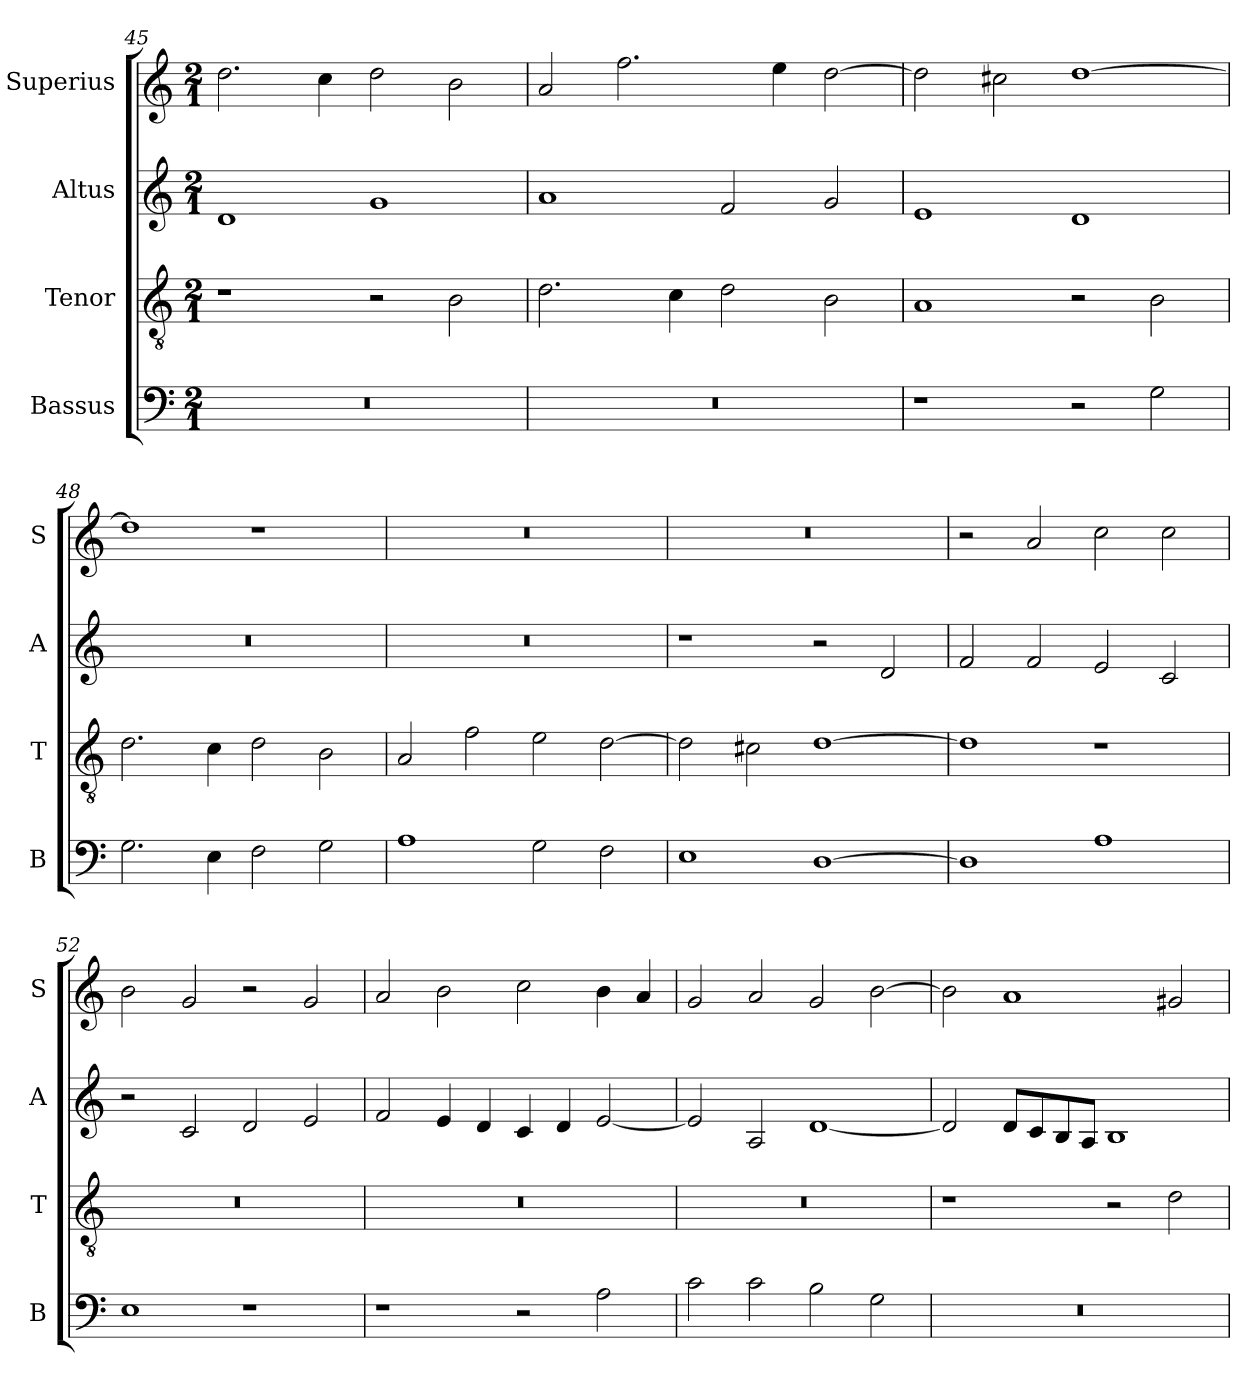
**kern	**kern	**kern	**kern
*part4	*part3	*part2	*part1
*staff4	*staff3	*staff2	*staff1
*I"Bassus	*I"Tenor	*I"Altus	*I"Superius
*I'B	*I'T	*I'A	*I'S
*clefF4	*clefGv2	*clefG2	*clefG2
*k[]	*k[]	*k[]	*k[]
*C:	*C:	*C:	*C:
*M2/1	*M2/1	*M2/1	*M2/1
=45	=45	=45	=45
0r	1r	1d	2.dd
.	.	.	4cc
.	2r	1g	2dd
.	2B	.	2b
=46	=46	=46	=46
0r	2.d	1a	2a
.	.	.	2.ff
.	4c	.	.
.	2d	2f	.
.	.	.	4ee
.	2B	2g	[2dd
=47	=47	=47	=47
1r	1A	1e	2dd]
.	.	.	2cc#X
2r	2r	1d	[1dd
2G	2B	.	.
=48	=48	=48	=48
2.G	2.d	0r	1dd]
4E	4c	.	.
2F	2d	.	1r
2G	2B	.	.
=49	=49	=49	=49
1A	2A	0r	0r
.	2f	.	.
2G	2e	.	.
2F	[2d	.	.
=50	=50	=50	=50
1E	2d]	1r	0r
.	2c#X	.	.
[1D	[1d	2r	.
.	.	2d	.
=51	=51	=51	=51
1D]	1d]	2f	2r
.	.	2f	2a
1A	1r	2e	2cc
.	.	2c	2cc
=52	=52	=52	=52
1E	0r	2r	2b
.	.	2c	2g
1r	.	2d	2r
.	.	2e	2g
=53	=53	=53	=53
1r	0r	2f	2a
.	.	4e	2b
.	.	4d	.
2r	.	4c	2cc
.	.	4d	.
2A	.	[2e	4b
.	.	.	4a
=54	=54	=54	=54
2c	0r	2e]	2g
2c	.	2A	2a
2B	.	[1d	2g
2G	.	.	[2b
=55	=55	=55	=55
0r	1r	2d]	2b]
.	.	8dL	1a
.	.	8c	.
.	.	8B	.
.	.	8AJ	.
.	2r	1B	.
.	2d	.	2g#X
=	=	=	=
*-	*-	*-	*-
